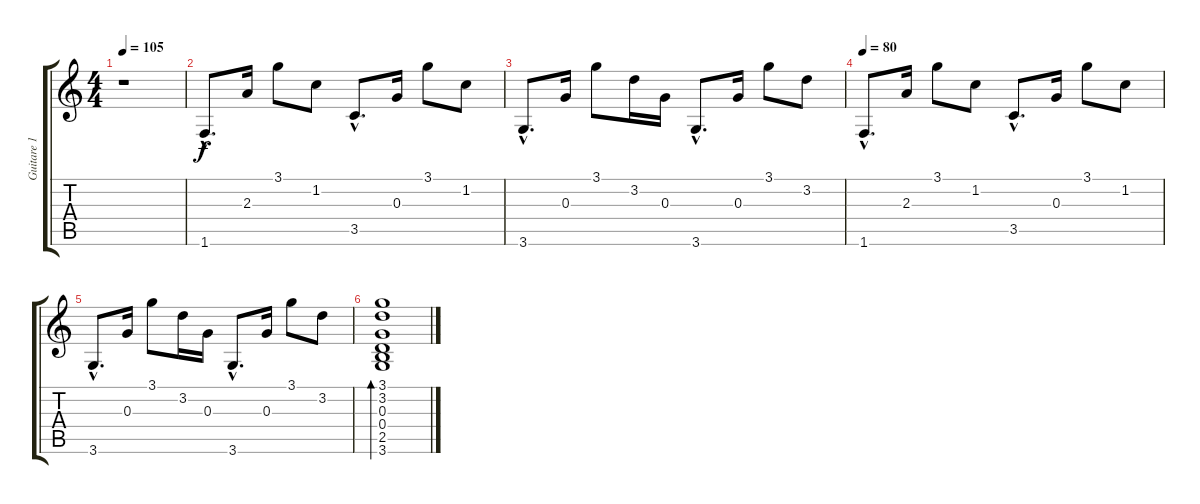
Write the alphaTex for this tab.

\track ("Guitare 1" "Guitare 1") {instrument acousticguitarsteel}
\staff {score tabs}
\tuning (E4 B3 G3 D3 A2 E2) {hide}
\ts (4 4)
\tempo 105
\clef g2
\ks c
r.1{dy f} |
1.6{hac}.8{d} 2.3.16 3.1.8 1.2.8 3.5{hac}.8{d} 0.3.16 3.1.8 1.2.8 |
3.6{hac}.8{d} 0.3.16 3.1.8 3.2.16 0.3.16 3.6{hac}.8{d} 0.3.16 3.1.8 3.2.8 |
\tempo 80
1.6{hac}.8{d} 2.3.16 3.1.8 1.2.8 3.5{hac}.8{d} 0.3.16 3.1.8 1.2.8 |
3.6{hac}.8{d} 0.3.16 3.1.8 3.2.16 0.3.16 3.6{hac}.8{d} 0.3.16 3.1.8 3.2.8 |
(3.1 3.2 0.3 0.4 2.5 3.6).1{bd 480}
